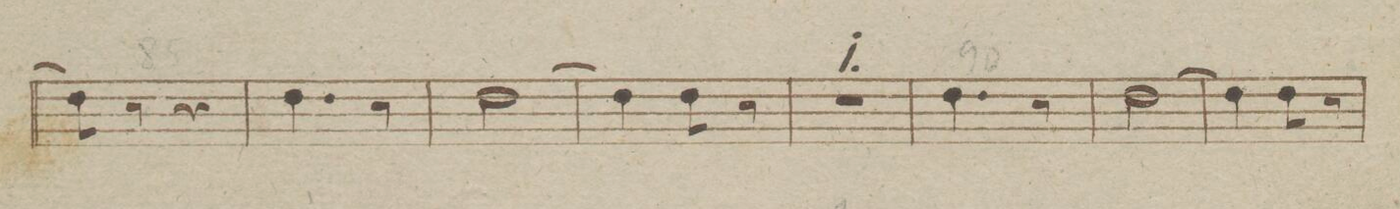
**kern	**dynam
*I"Corno Secondo in Es.	*
*clefG2	*
*k[b-e-a-]	*
*M2/4	*
8f\]	.
8r	.
4r	.
=84	=84
4.f\	.
8r	.
=85	=85
[2f\	.
=86	=86
4f\]	.
8f\	.
8r	.
=87	=87
2r	.
=88	=88
4.f\	.
8r	.
=89	=89
[2f\	.
=90	=90
4f\]	.
8f\	.
8r	.
=91	=91
*-	*-
